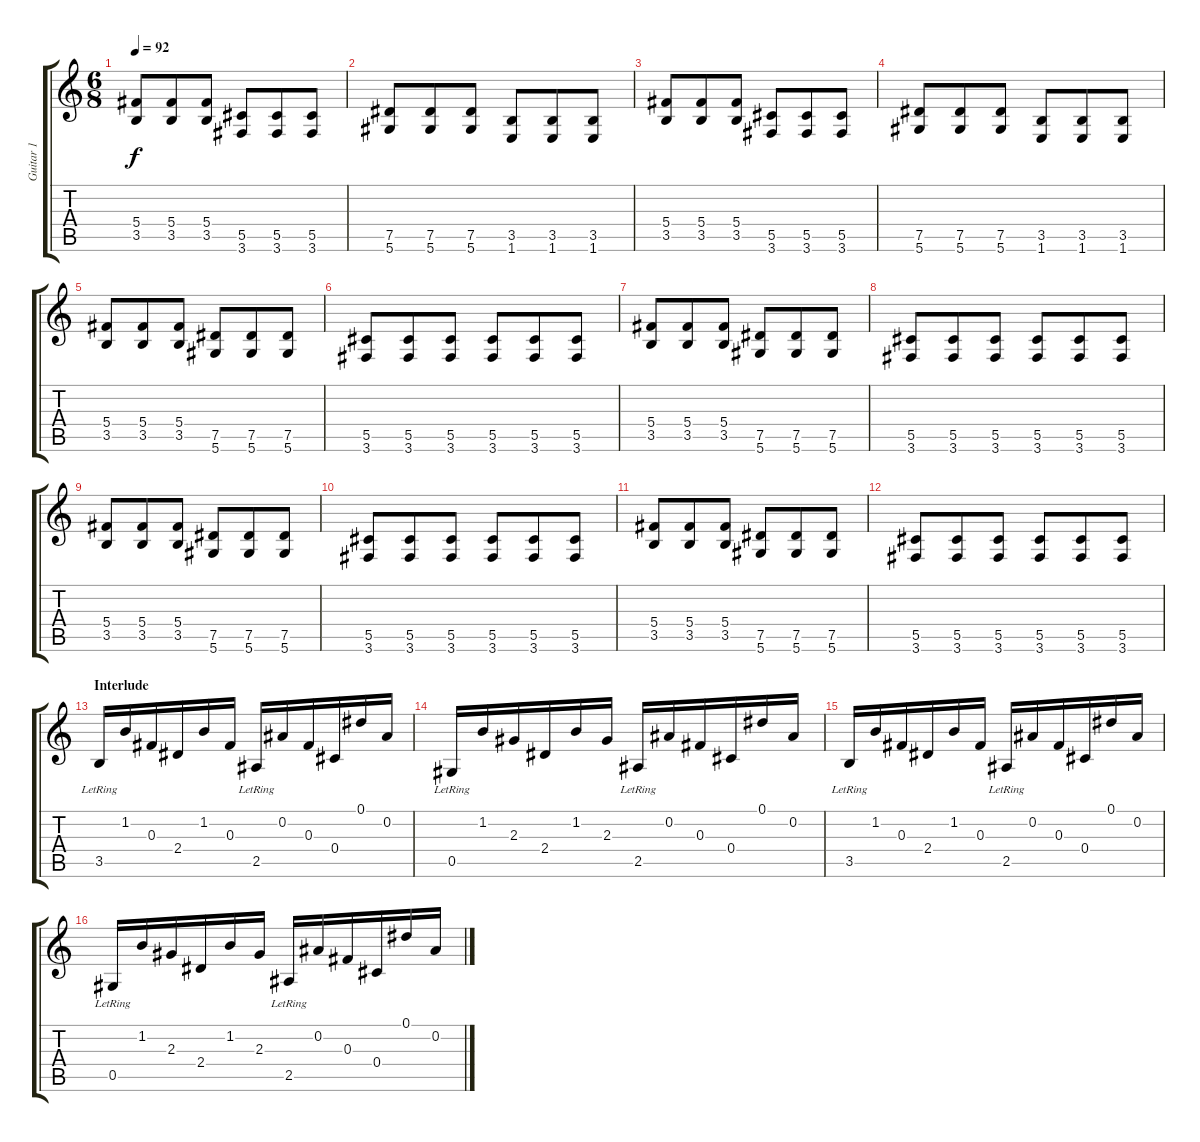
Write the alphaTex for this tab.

\track ("Guitar 1" "Guitar 1") {instrument acousticguitarsteel}
\staff {score tabs}
\tuning (Eb4 Bb3 Gb3 Db3 Ab2 Eb2) {hide}
\ts (6 8)
\tempo 92
\clef g2
\ks c
(5.4 3.5).8{dy f} (5.4 3.5).8 (5.4 3.5).8 (5.5 3.6).8 (5.5 3.6).8 (5.5 3.6).8 |
(7.5 5.6).8 (7.5 5.6).8 (7.5 5.6).8 (3.5 1.6).8 (3.5 1.6).8 (3.5 1.6).8 |
(5.4 3.5).8 (5.4 3.5).8 (5.4 3.5).8 (5.5 3.6).8 (5.5 3.6).8 (5.5 3.6).8 |
(7.5 5.6).8 (7.5 5.6).8 (7.5 5.6).8 (3.5 1.6).8 (3.5 1.6).8 (3.5 1.6).8 |
(5.4 3.5).8 (5.4 3.5).8 (5.4 3.5).8 (7.5 5.6).8 (7.5 5.6).8 (7.5 5.6).8 |
(5.5 3.6).8 (5.5 3.6).8 (5.5 3.6).8 (5.5 3.6).8 (5.5 3.6).8 (5.5 3.6).8 |
(5.4 3.5).8 (5.4 3.5).8 (5.4 3.5).8 (7.5 5.6).8 (7.5 5.6).8 (7.5 5.6).8 |
(5.5 3.6).8 (5.5 3.6).8 (5.5 3.6).8 (5.5 3.6).8 (5.5 3.6).8 (5.5 3.6).8 |
(5.4 3.5).8 (5.4 3.5).8 (5.4 3.5).8 (7.5 5.6).8 (7.5 5.6).8 (7.5 5.6).8 |
(5.5 3.6).8 (5.5 3.6).8 (5.5 3.6).8 (5.5 3.6).8 (5.5 3.6).8 (5.5 3.6).8 |
(5.4 3.5).8 (5.4 3.5).8 (5.4 3.5).8 (7.5 5.6).8 (7.5 5.6).8 (7.5 5.6).8 |
(5.5 3.6).8 (5.5 3.6).8 (5.5 3.6).8 (5.5 3.6).8 (5.5 3.6).8 (5.5 3.6).8 |
\section ("" "Interlude")
3.5{lr}.16{instrument acousticguitarsteel} 1.2.16 0.3.16 2.4.16 1.2.16 0.3.16 2.5{lr}.16 0.2.16 0.3.16 0.4.16 0.1.16 0.2.16 |
0.5{lr}.16 1.2.16 2.3.16 2.4.16 1.2.16 2.3.16 2.5{lr}.16 0.2.16 0.3.16 0.4.16 0.1.16 0.2.16 |
3.5{lr}.16 1.2.16 0.3.16 2.4.16 1.2.16 0.3.16 2.5{lr}.16 0.2.16 0.3.16 0.4.16 0.1.16 0.2.16 |
0.5{lr}.16 1.2.16 2.3.16 2.4.16 1.2.16 2.3.16 2.5{lr}.16 0.2.16 0.3.16 0.4.16 0.1.16 0.2.16
